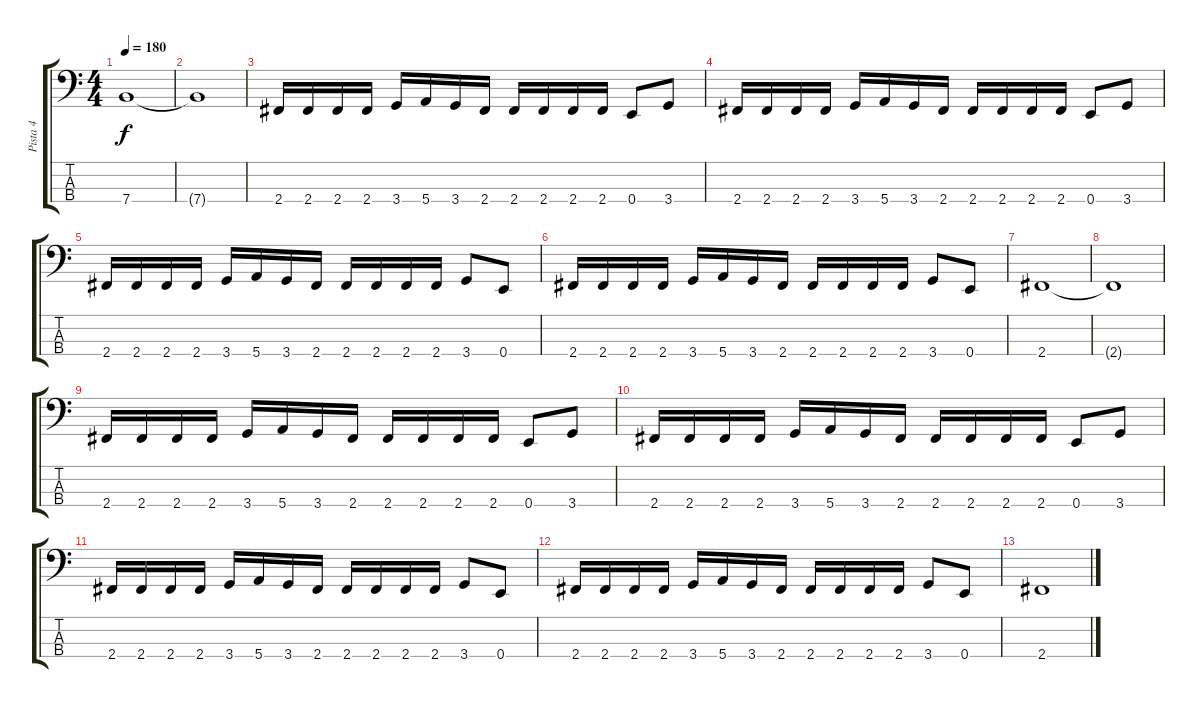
\track ("Pista 4" "Pista 4") {instrument electricbasspick}
\staff {score tabs}
\tuning (G2 D2 A1 E1) {hide}
\ts (4 4)
\tempo 180
\clef f4
\ks c
7.4.1{dy f} |
7.4{t}.1 |
2.4.16 2.4.16 2.4.16 2.4.16 3.4.16 5.4.16 3.4.16 2.4.16 2.4.16 2.4.16 2.4.16 2.4.16 0.4.8 3.4.8 |
2.4.16 2.4.16 2.4.16 2.4.16 3.4.16 5.4.16 3.4.16 2.4.16 2.4.16 2.4.16 2.4.16 2.4.16 0.4.8 3.4.8 |
2.4.16 2.4.16 2.4.16 2.4.16 3.4.16 5.4.16 3.4.16 2.4.16 2.4.16 2.4.16 2.4.16 2.4.16 3.4.8 0.4.8 |
2.4.16 2.4.16 2.4.16 2.4.16 3.4.16 5.4.16 3.4.16 2.4.16 2.4.16 2.4.16 2.4.16 2.4.16 3.4.8 0.4.8 |
2.4.1 |
2.4{t}.1 |
2.4.16 2.4.16 2.4.16 2.4.16 3.4.16 5.4.16 3.4.16 2.4.16 2.4.16 2.4.16 2.4.16 2.4.16 0.4.8 3.4.8 |
2.4.16 2.4.16 2.4.16 2.4.16 3.4.16 5.4.16 3.4.16 2.4.16 2.4.16 2.4.16 2.4.16 2.4.16 0.4.8 3.4.8 |
2.4.16 2.4.16 2.4.16 2.4.16 3.4.16 5.4.16 3.4.16 2.4.16 2.4.16 2.4.16 2.4.16 2.4.16 3.4.8 0.4.8 |
2.4.16 2.4.16 2.4.16 2.4.16 3.4.16 5.4.16 3.4.16 2.4.16 2.4.16 2.4.16 2.4.16 2.4.16 3.4.8 0.4.8 |
2.4.1
